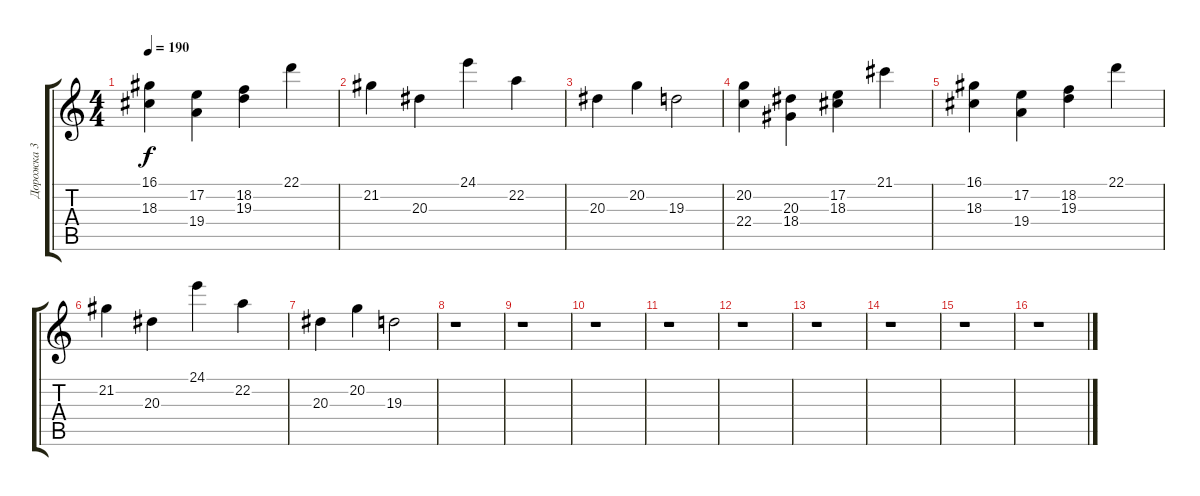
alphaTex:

\track ("Дорожка 3" "Дорожка 3") {instrument pad4choir}
\staff {score tabs}
\tuning (E4 B3 G3 D3 A2 E2) {hide}
\ts (4 4)
\tempo 190
\clef g2
\ks c
(16.1 18.3).4{dy f} (17.2 19.4).4 (18.2 19.3).4 22.1.4 |
21.2.4 20.3.4 24.1.4 22.2.4 |
20.3.4 20.2.4 19.3.2 |
(20.2 22.4).4 (20.3 18.4).4 (17.2 18.3).4 21.1.4 |
(16.1 18.3).4 (17.2 19.4).4 (18.2 19.3).4 22.1.4 |
21.2.4 20.3.4 24.1.4 22.2.4 |
20.3.4 20.2.4 19.3.2 |
r.1 |
r.1 |
r.1 |
r.1 |
r.1 |
r.1 |
r.1 |
r.1 |
r.1
